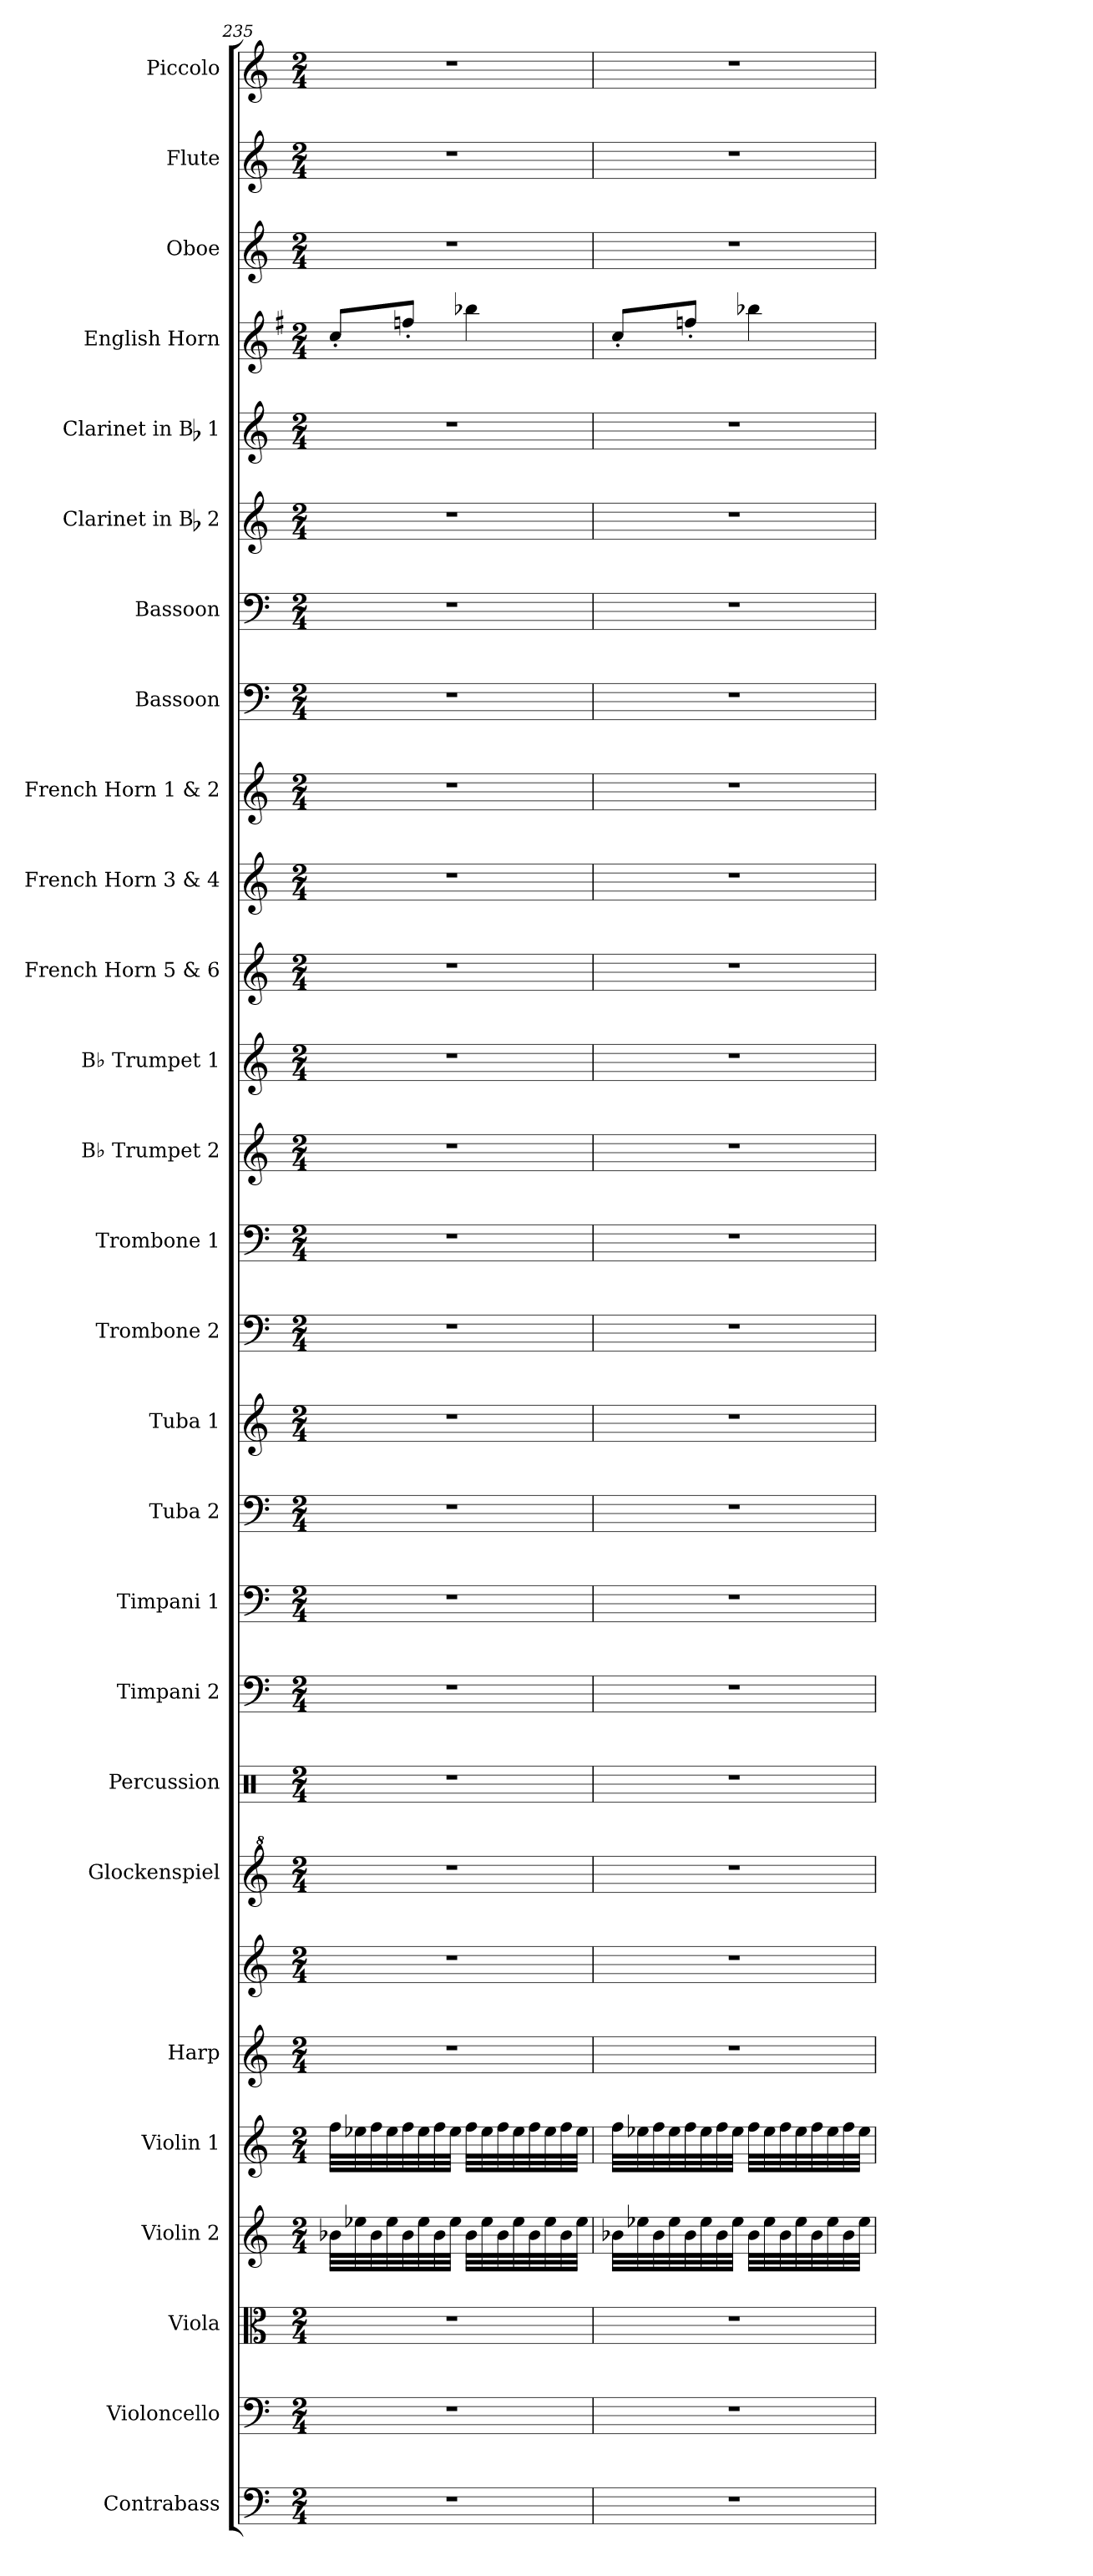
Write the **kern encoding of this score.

**kern	**kern	**kern	**kern	**kern	**kern	**kern	**kern	**kern	**kern	**kern	**kern	**kern	**kern	**kern	**kern	**kern	**kern	**kern	**kern	**kern	**kern	**kern	**kern	**kern	**kern	**kern	**kern
*part27	*part26	*part25	*part24	*part23	*part22	*part22	*part21	*part20	*part19	*part18	*part17	*part16	*part15	*part14	*part13	*part12	*part11	*part10	*part9	*part8	*part7	*part6	*part5	*part4	*part3	*part2	*part1
*staff28	*staff27	*staff26	*staff25	*staff24	*staff23	*staff22	*staff21	*staff20	*staff19	*staff18	*staff17	*staff16	*staff15	*staff14	*staff13	*staff12	*staff11	*staff10	*staff9	*staff8	*staff7	*staff6	*staff5	*staff4	*staff3	*staff2	*staff1
*I"Contrabass	*I"Violoncello	*I"Viola	*I"Violin 2	*I"Violin 1	*I"Harp	*	*I"Glockenspiel	*I"Percussion	*I"Timpani 2	*I"Timpani 1	*I"Tuba 2	*I"Tuba 1	*I"Trombone 2	*I"Trombone 1	*I"B♭ Trumpet 2	*I"B♭ Trumpet 1	*I"French Horn 5 &amp; 6	*I"French Horn 3 &amp; 4	*I"French Horn 1 &amp; 2	*I"Bassoon	*I"Bassoon	*I"Clarinet in Bb 2	*I"Clarinet in Bb 1	*I"English Horn	*I"Oboe	*I"Flute	*I"Piccolo
*I'Cbs.	*I'Vlc.	*I'Vla.	*I'Vln. 2	*I'Vln. 1	*I'Hrp.	*	*I'Glk.	*I'Perc.	*I'Timp. 2	*I'Timp. 1	*I'Tba. 2	*I'Tba. 1	*I'Tbn. 2	*I'Tbn. 1	*I'B♭ Tpt. 2	*I'B♭ Tpt. 1	*I'F Hn. 5 &amp; 6	*I'F Hn. 3 &amp; 4	*I'F Hn. 1 &amp; 2	*I'Bsn.	*I'Bsn.	*	*	*I'Eng Hn.	*I'Ob.	*I'Fl.	*I'Pic.
!!LO:PB:g=z
*clefF4	*clefF4	*clefC3	*clefG2	*clefG2	*clefG2	*clefG2	*clefG^2	*clefX	*clefF4	*clefF4	*clefF4	*clefG2	*clefF4	*clefF4	*clefG2	*clefG2	*clefG2	*clefG2	*clefG2	*clefF4	*clefF4	*clefG2	*clefG2	*clefG2	*clefG2	*clefG2	*clefG2
*	*	*	*	*	*	*	*	*	*	*	*	*	*	*	*ITrd1c2	*ITrd1c2	*ITrd4c7	*ITrd4c7	*ITrd4c7	*	*	*ITrd-5c-8	*ITrd-5c-8	*ITrd4c7	*	*	*
*k[]	*k[]	*k[]	*k[]	*k[]	*k[]	*k[]	*k[]	*k[]	*k[]	*k[]	*k[]	*k[]	*k[]	*k[]	*k[b-e-]	*k[b-e-]	*k[b-]	*k[b-]	*k[b-]	*k[]	*k[]	*k[b-e-a-d-]	*k[b-e-a-d-]	*k[]	*k[]	*k[]	*k[]
*M2/4	*M2/4	*M2/4	*M2/4	*M2/4	*M2/4	*M2/4	*M2/4	*M2/4	*M2/4	*M2/4	*M2/4	*M2/4	*M2/4	*M2/4	*M2/4	*M2/4	*M2/4	*M2/4	*M2/4	*M2/4	*M2/4	*M2/4	*M2/4	*M2/4	*M2/4	*M2/4	*M2/4
=235	=235	=235	=235	=235	=235	=235	=235	=235	=235	=235	=235	=235	=235	=235	=235	=235	=235	=235	=235	=235	=235	=235	=235	=235	=235	=235	=235
2r	2r	2r	32b-X\LLL	32ff\LLL	2r	2r	2r	2r	2r	2r	2r	2r	2r	2r	2r	2r	2r	2r	2r	2r	2r	2r	2r	8f'/L	2r	2r	2r
.	.	.	32ee-X\	32ee-X\	.	.	.	.	.	.	.	.	.	.	.	.	.	.	.	.	.	.	.	.	.	.	.
.	.	.	32b-\	32ff\	.	.	.	.	.	.	.	.	.	.	.	.	.	.	.	.	.	.	.	.	.	.	.
.	.	.	32ee-\	32ee-\	.	.	.	.	.	.	.	.	.	.	.	.	.	.	.	.	.	.	.	.	.	.	.
.	.	.	32b-\	32ff\	.	.	.	.	.	.	.	.	.	.	.	.	.	.	.	.	.	.	.	8b-X'/J	.	.	.
.	.	.	32ee-\	32ee-\	.	.	.	.	.	.	.	.	.	.	.	.	.	.	.	.	.	.	.	.	.	.	.
.	.	.	32b-\	32ff\	.	.	.	.	.	.	.	.	.	.	.	.	.	.	.	.	.	.	.	.	.	.	.
.	.	.	32ee-\JJJ	32ee-\JJJ	.	.	.	.	.	.	.	.	.	.	.	.	.	.	.	.	.	.	.	.	.	.	.
.	.	.	32b-\LLL	32ff\LLL	.	.	.	.	.	.	.	.	.	.	.	.	.	.	.	.	.	.	.	4ee-X\	.	.	.
.	.	.	32ee-\	32ee-\	.	.	.	.	.	.	.	.	.	.	.	.	.	.	.	.	.	.	.	.	.	.	.
.	.	.	32b-\	32ff\	.	.	.	.	.	.	.	.	.	.	.	.	.	.	.	.	.	.	.	.	.	.	.
.	.	.	32ee-\	32ee-\	.	.	.	.	.	.	.	.	.	.	.	.	.	.	.	.	.	.	.	.	.	.	.
.	.	.	32b-\	32ff\	.	.	.	.	.	.	.	.	.	.	.	.	.	.	.	.	.	.	.	.	.	.	.
.	.	.	32ee-\	32ee-\	.	.	.	.	.	.	.	.	.	.	.	.	.	.	.	.	.	.	.	.	.	.	.
.	.	.	32b-\	32ff\	.	.	.	.	.	.	.	.	.	.	.	.	.	.	.	.	.	.	.	.	.	.	.
.	.	.	32ee-\JJJ	32ee-\JJJ	.	.	.	.	.	.	.	.	.	.	.	.	.	.	.	.	.	.	.	.	.	.	.
=236	=236	=236	=236	=236	=236	=236	=236	=236	=236	=236	=236	=236	=236	=236	=236	=236	=236	=236	=236	=236	=236	=236	=236	=236	=236	=236	=236
2r	2r	2r	32b-X\LLL	32ff\LLL	2r	2r	2r	2r	2r	2r	2r	2r	2r	2r	2r	2r	2r	2r	2r	2r	2r	2r	2r	8f'/L	2r	2r	2r
.	.	.	32ee-X\	32ee-X\	.	.	.	.	.	.	.	.	.	.	.	.	.	.	.	.	.	.	.	.	.	.	.
.	.	.	32b-\	32ff\	.	.	.	.	.	.	.	.	.	.	.	.	.	.	.	.	.	.	.	.	.	.	.
.	.	.	32ee-\	32ee-\	.	.	.	.	.	.	.	.	.	.	.	.	.	.	.	.	.	.	.	.	.	.	.
.	.	.	32b-\	32ff\	.	.	.	.	.	.	.	.	.	.	.	.	.	.	.	.	.	.	.	8b-X'/J	.	.	.
.	.	.	32ee-\	32ee-\	.	.	.	.	.	.	.	.	.	.	.	.	.	.	.	.	.	.	.	.	.	.	.
.	.	.	32b-\	32ff\	.	.	.	.	.	.	.	.	.	.	.	.	.	.	.	.	.	.	.	.	.	.	.
.	.	.	32ee-\JJJ	32ee-\JJJ	.	.	.	.	.	.	.	.	.	.	.	.	.	.	.	.	.	.	.	.	.	.	.
.	.	.	32b-\LLL	32ff\LLL	.	.	.	.	.	.	.	.	.	.	.	.	.	.	.	.	.	.	.	4ee-X\	.	.	.
.	.	.	32ee-\	32ee-\	.	.	.	.	.	.	.	.	.	.	.	.	.	.	.	.	.	.	.	.	.	.	.
.	.	.	32b-\	32ff\	.	.	.	.	.	.	.	.	.	.	.	.	.	.	.	.	.	.	.	.	.	.	.
.	.	.	32ee-\	32ee-\	.	.	.	.	.	.	.	.	.	.	.	.	.	.	.	.	.	.	.	.	.	.	.
.	.	.	32b-\	32ff\	.	.	.	.	.	.	.	.	.	.	.	.	.	.	.	.	.	.	.	.	.	.	.
.	.	.	32ee-\	32ee-\	.	.	.	.	.	.	.	.	.	.	.	.	.	.	.	.	.	.	.	.	.	.	.
.	.	.	32b-\	32ff\	.	.	.	.	.	.	.	.	.	.	.	.	.	.	.	.	.	.	.	.	.	.	.
.	.	.	32ee-\JJJ	32ee-\JJJ	.	.	.	.	.	.	.	.	.	.	.	.	.	.	.	.	.	.	.	.	.	.	.
=	=	=	=	=	=	=	=	=	=	=	=	=	=	=	=	=	=	=	=	=	=	=	=	=	=	=	=
*-	*-	*-	*-	*-	*-	*-	*-	*-	*-	*-	*-	*-	*-	*-	*-	*-	*-	*-	*-	*-	*-	*-	*-	*-	*-	*-	*-
